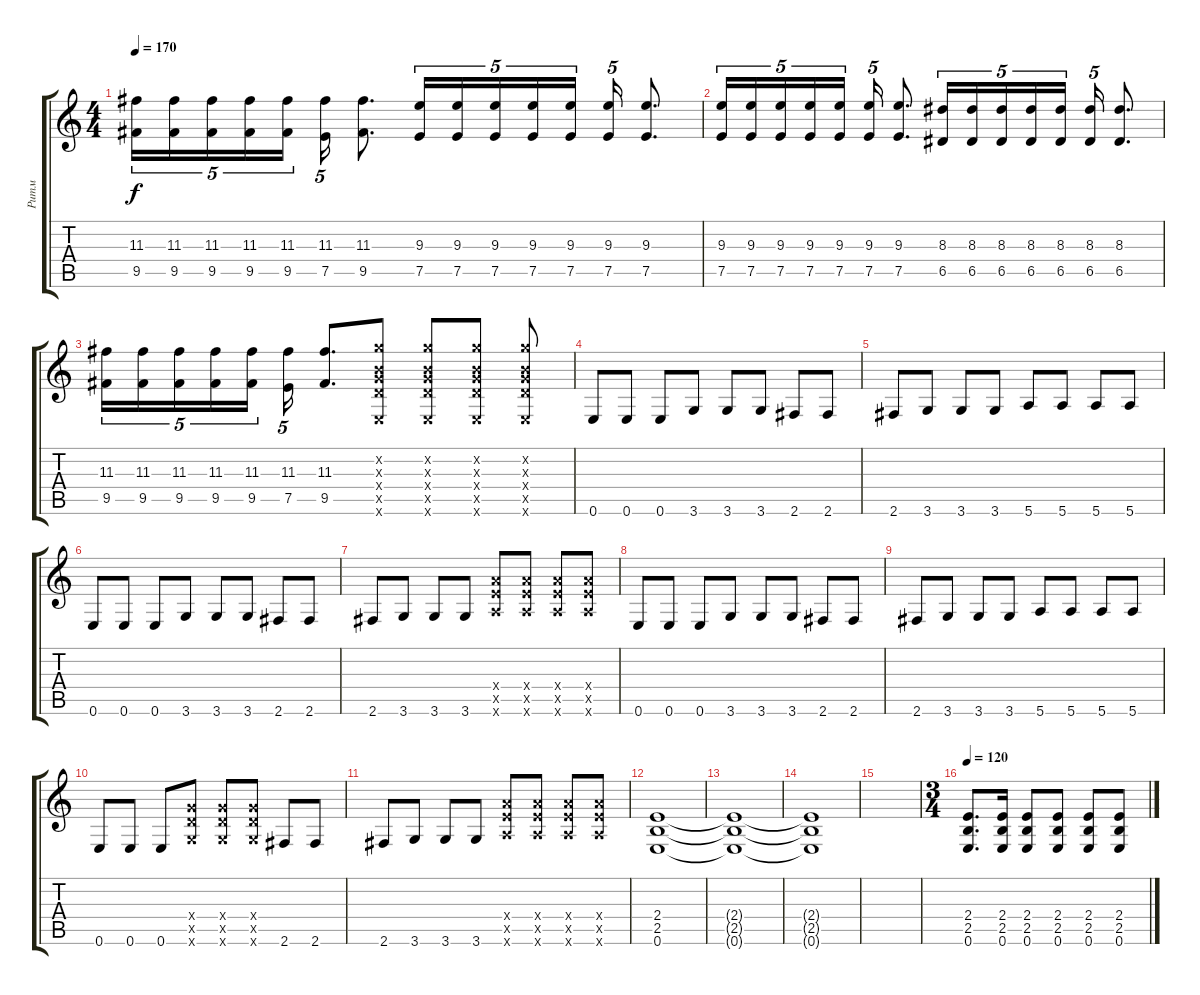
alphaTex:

\track ("Ритм " "Ритм ") {instrument electricguitarclean}
\staff {score tabs}
\tuning (E4 B3 G3 D3 A2 E2) {hide}
\ts (4 4)
\tempo 170
\clef g2
\ks c
(11.3 9.5).16{tu (5 4) dy f} (11.3 9.5).16{tu (5 4)} (11.3 9.5).16{tu (5 4)} (11.3 9.5).16{tu (5 4)} (11.3 9.5).16{tu (5 4)} (11.3 7.5).16{tu (5 4)} (11.3 9.5).8{d} (9.3 7.5).16{tu (5 4)} (9.3 7.5).16{tu (5 4)} (9.3 7.5).16{tu (5 4)} (9.3 7.5).16{tu (5 4)} (9.3 7.5).16{tu (5 4) beam splitsecondary} (9.3 7.5).16{tu (5 4)} (9.3 7.5).8{d} |
(9.3 7.5).16{tu (5 4)} (9.3 7.5).16{tu (5 4)} (9.3 7.5).16{tu (5 4)} (9.3 7.5).16{tu (5 4)} (9.3 7.5).16{tu (5 4)} (9.3 7.5).16{tu (5 4)} (9.3 7.5).8{d} (8.3 6.5).16{tu (5 4)} (8.3 6.5).16{tu (5 4)} (8.3 6.5).16{tu (5 4)} (8.3 6.5).16{tu (5 4)} (8.3 6.5).16{tu (5 4) beam splitsecondary} (8.3 6.5).16{tu (5 4)} (8.3 6.5).8{d} |
(11.3 9.5).16{tu (5 4)} (11.3 9.5).16{tu (5 4)} (11.3 9.5).16{tu (5 4)} (11.3 9.5).16{tu (5 4)} (11.3 9.5).16{tu (5 4)} (11.3 7.5).16{tu (5 4)} (11.3 9.5).8{d} (0.2{x} 12.3{x} 0.4{x} 10.5{x} 0.6{x}).8 (0.2{x} 12.3{x} 0.4{x} 10.5{x} 0.6{x}).8 (0.2{x} 12.3{x} 0.4{x} 10.5{x} 0.6{x}).8 (0.2{x} 12.3{x} 0.4{x} 10.5{x} 0.6{x}).8 |
0.6.8{volume 7 balance 16} 0.6.8 0.6.8 3.6.8 3.6.8 3.6.8 2.6.8 2.6.8 |
2.6.8 3.6.8 3.6.8 3.6.8 5.6.8 5.6.8 5.6.8 5.6.8 |
0.6.8 0.6.8 0.6.8 3.6.8 3.6.8 3.6.8 2.6.8 2.6.8 |
2.6.8 3.6.8 3.6.8 3.6.8 (7.4{x} 7.5{x} 5.6{x}).8 (7.4{x} 7.5{x} 5.6{x}).8 (7.4{x} 7.5{x} 5.6{x}).8 (7.4{x} 7.5{x} 5.6{x}).8 |
0.6.8 0.6.8 0.6.8 3.6.8 3.6.8 3.6.8 2.6.8 2.6.8 |
2.6.8 3.6.8 3.6.8 3.6.8 5.6.8 5.6.8 5.6.8 5.6.8 |
0.6.8 0.6.8 0.6.8 (5.4{x} 5.5{x} 3.6{x}).8 (5.4{x} 5.5{x} 3.6{x}).8 (5.4{x} 5.5{x} 3.6{x}).8 2.6.8 2.6.8 |
2.6.8 3.6.8 3.6.8 3.6.8 (7.4{x} 7.5{x} 5.6{x}).8 (7.4{x} 7.5{x} 5.6{x}).8 (7.4{x} 7.5{x} 5.6{x}).8 (7.4{x} 7.5{x} 5.6{x}).8 |
(2.4 2.5 0.6).1{volume 2 balance 16} |
(2.4{t} 2.5{t} 0.6{t}).1 |
(2.4{t} 2.5{t} 0.6{t}).1 |
|
\ts (3 4)
\tempo 120
(2.4 2.5 0.6).8{d volume 10 balance 16 instrument overdrivenguitar} (2.4 2.5 0.6).16 (2.4 2.5 0.6).8 (2.4 2.5 0.6).8 (2.4 2.5 0.6).8 (2.4 2.5 0.6).8
